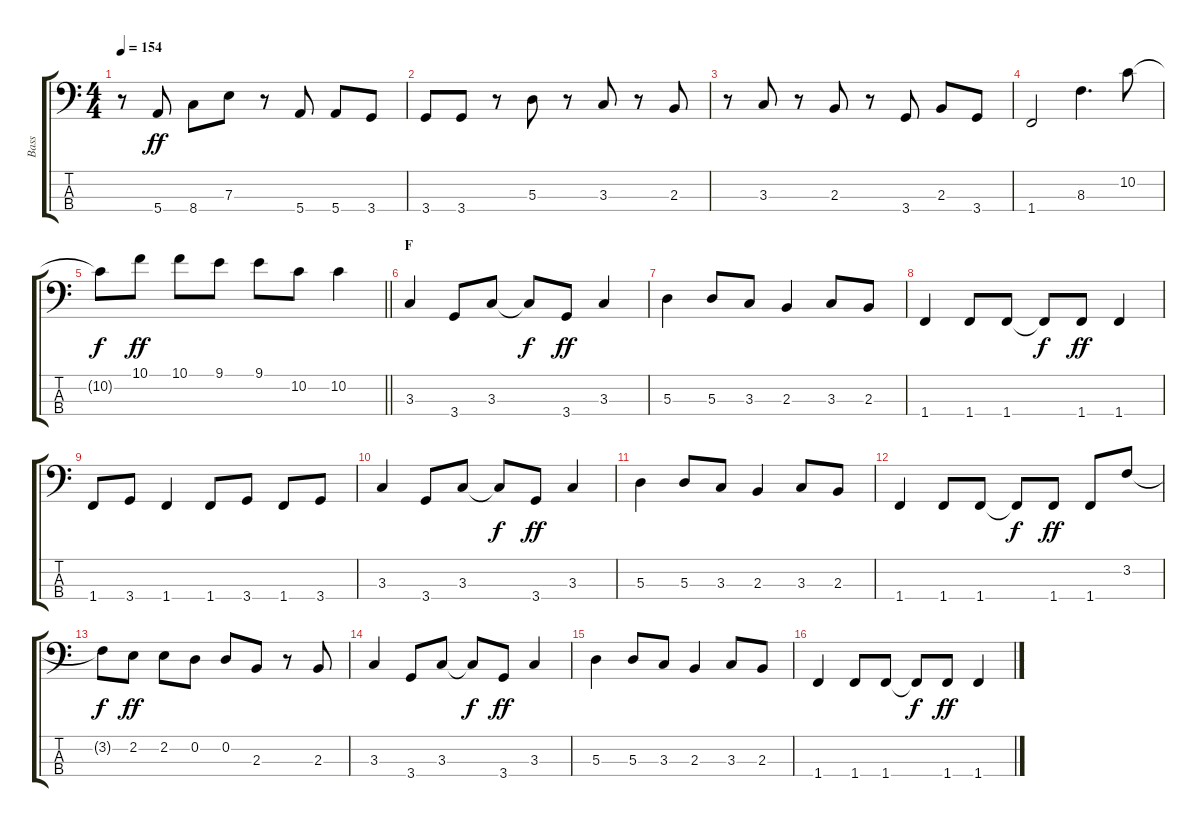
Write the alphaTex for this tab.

\track ("Bass" "Bass") {instrument electricbasspick}
\staff {score tabs}
\tuning (G2 D2 A1 E1) {hide}
\ts (4 4)
\tempo 154
\clef f4
\ks c
r.8{dy ff} 5.4.8 8.4.8 7.3.8 r.8 5.4.8 5.4.8 3.4.8 |
3.4.8 3.4.8 r.8 5.3.8 r.8 3.3.8 r.8 2.3.8 |
r.8 3.3.8 r.8 2.3.8 r.8 3.4.8 2.3.8 3.4.8 |
1.4.2 8.3.4{d} 10.2.8 |
\barLineRight lightlight
10.2{t}.8{dy f} 10.1.8{dy ff} 10.1.8 9.1.8 9.1.8 10.2.8 10.2.4 |
\section ("" "F")
3.3.4 3.4.8 3.3.8 3.3{t}.8{dy f} 3.4.8{dy ff} 3.3.4 |
5.3.4 5.3.8 3.3.8 2.3.4 3.3.8 2.3.8 |
1.4.4 1.4.8 1.4.8 1.4{t}.8{dy f} 1.4.8{dy ff} 1.4.4 |
1.4.8 3.4.8 1.4.4 1.4.8 3.4.8 1.4.8 3.4.8 |
3.3.4 3.4.8 3.3.8 3.3{t}.8{dy f} 3.4.8{dy ff} 3.3.4 |
5.3.4 5.3.8 3.3.8 2.3.4 3.3.8 2.3.8 |
1.4.4 1.4.8 1.4.8 1.4{t}.8{dy f} 1.4.8{dy ff} 1.4.8 3.2.8 |
3.2{t}.8{dy f} 2.2.8{dy ff} 2.2.8 0.2.8 0.2.8 2.3.8 r.8 2.3.8 |
3.3.4 3.4.8 3.3.8 3.3{t}.8{dy f} 3.4.8{dy ff} 3.3.4 |
5.3.4 5.3.8 3.3.8 2.3.4 3.3.8 2.3.8 |
1.4.4 1.4.8 1.4.8 1.4{t}.8{dy f} 1.4.8{dy ff} 1.4.4
